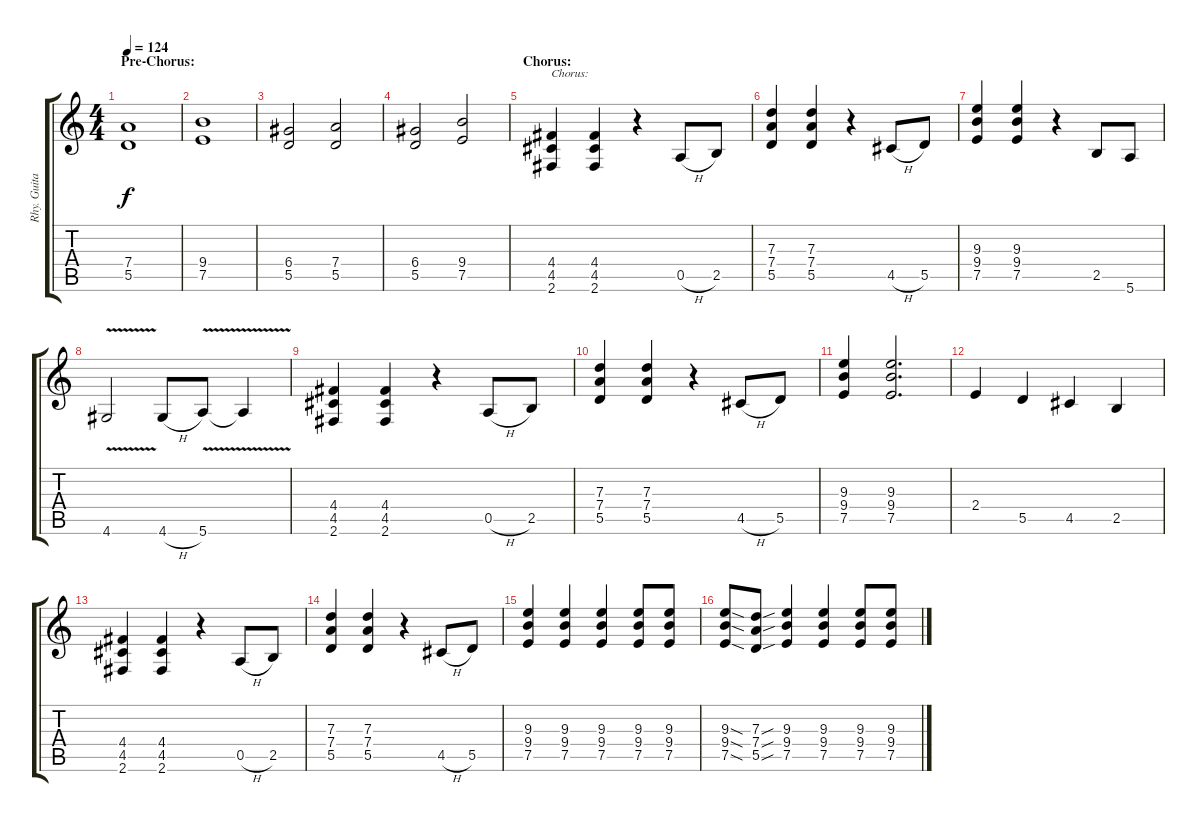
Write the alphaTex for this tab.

\track ("Rhy. Guitar 2" "Rhy. Guita") {instrument distortionguitar}
\staff {score tabs}
\tuning (E4 B3 G3 D3 A2 E2) {hide}
\ts (4 4)
\section ("" "Pre-Chorus:")
\tempo 124
\clef g2
\ks c
(7.4 5.5).1{dy f} |
(9.4 7.5).1 |
(6.4 5.5).2 (7.4 5.5).2 |
(6.4 5.5).2 (9.4 7.5).2 |
\section ("" "Chorus:")
(4.4 4.5 2.6).4{txt "Chorus:"} (4.4 4.5 2.6).4 r.4 0.5{h}.8 2.5.8 |
(7.3 7.4 5.5).4 (7.3 7.4 5.5).4 r.4 4.5{h}.8 5.5.8 |
(9.3 9.4 7.5).4 (9.3 9.4 7.5).4 r.4 2.5.8 5.6.8 |
4.6{v}.2 4.6{h}.8 5.6{v}.8 5.6{t}.4 |
(4.4 4.5 2.6).4 (4.4 4.5 2.6).4 r.4 0.5{h}.8 2.5.8 |
(7.3 7.4 5.5).4 (7.3 7.4 5.5).4 r.4 4.5{h}.8 5.5.8 |
(9.3 9.4 7.5).4 (9.3 9.4 7.5).2{d} |
2.4.4 5.5.4 4.5.4 2.5.4 |
(4.4 4.5 2.6).4 (4.4 4.5 2.6).4 r.4 0.5{h}.8 2.5.8 |
(7.3 7.4 5.5).4 (7.3 7.4 5.5).4 r.4 4.5{h}.8 5.5.8 |
(9.3 9.4 7.5).4 (9.3 9.4 7.5).4 (9.3 9.4 7.5).4 (9.3 9.4 7.5).8 (9.3 9.4 7.5).8 |
(9.3{sod} 9.4{sod} 7.5{sod}).8 (7.3{sou} 7.4{sou} 5.5{sou}).8 (9.3 9.4 7.5).4 (9.3 9.4 7.5).4 (9.3 9.4 7.5).8 (9.3 9.4 7.5).8
